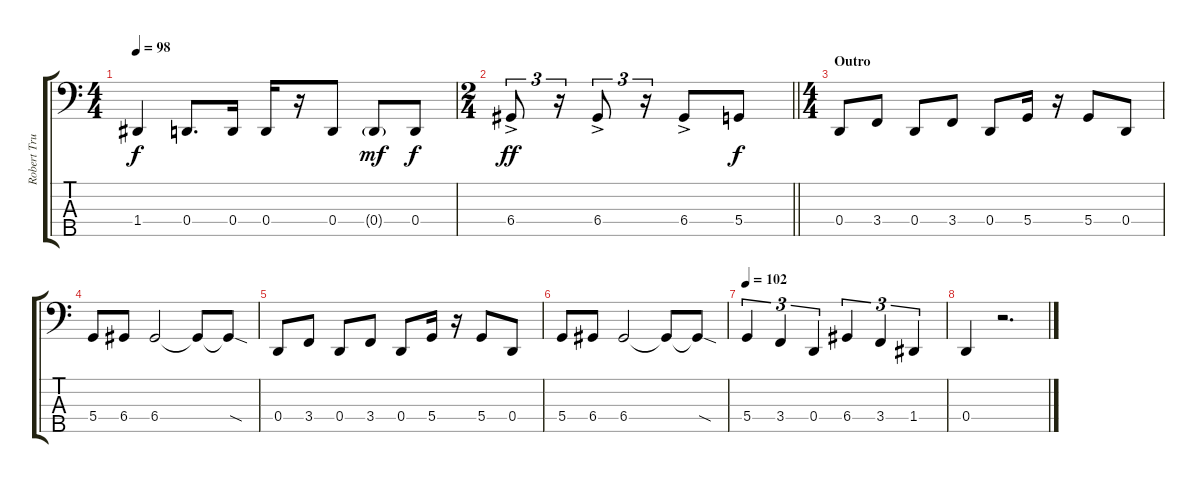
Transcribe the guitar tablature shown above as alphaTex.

\track ("Robert Trujillo (Bass)" "Robert Tru") {instrument electricbassfinger}
\staff {score tabs}
\tuning (F2 C2 G1 D1 A0) {hide}
\ts (4 4)
\tempo 98
\clef f4
\ks c
1.4.4{dy f} 0.4.8{d} 0.4.16 0.4.16 r.16 0.4.8 0.4{g}.8{dy mf} 0.4.8{dy f} |
\ts (2 4)
\barLineRight lightlight
6.4{ac}.8{tu (3 2) dy ff} r.16{tu (3 2)} 6.4{ac}.8{tu (3 2)} r.16{tu (3 2)} 6.4{ac}.8 5.4.8{dy f} |
\ts (4 4)
\section ("" "Outro")
0.4.8 3.4.8 0.4.8 3.4.8 0.4.8 5.4.16 r.16 5.4.8 0.4.8 |
5.4.8 6.4.8 6.4.2 6.4{t}.8 6.4{sod t}.8 |
0.4.8 3.4.8 0.4.8 3.4.8 0.4.8 5.4.16 r.16 5.4.8 0.4.8 |
5.4.8 6.4.8 6.4.2 6.4{t}.8 6.4{sod t}.8 |
\tempo 102
5.4.4{tu (3 2)} 3.4.4{tu (3 2)} 0.4.4{tu (3 2)} 6.4.4{tu (3 2)} 3.4.4{tu (3 2)} 1.4.4{tu (3 2)} |
0.4.4 r.2{d}
